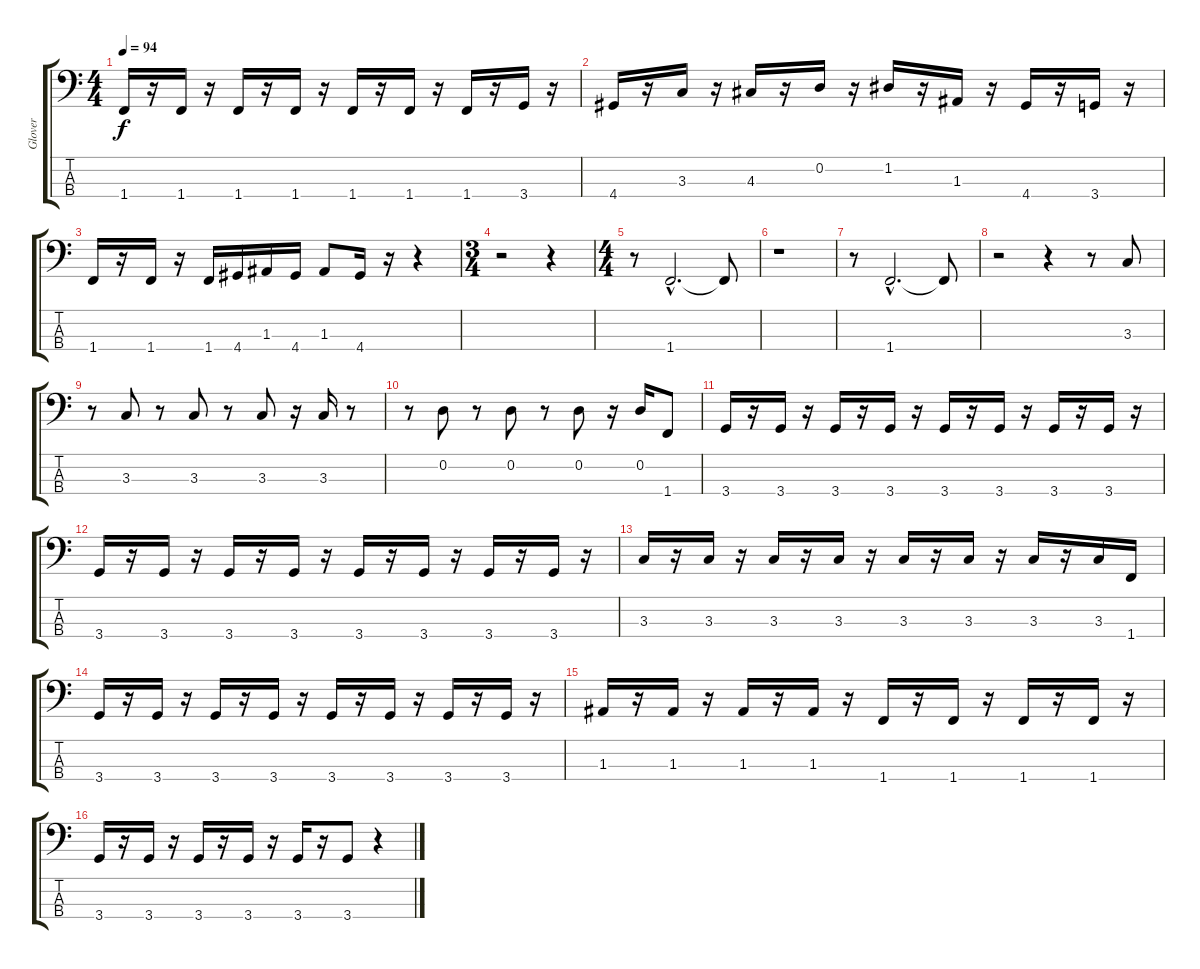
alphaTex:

\track ("Glover" "Glover") {instrument electricbassfinger}
\staff {score tabs}
\tuning (G2 D2 A1 E1) {hide}
\ts (4 4)
\tempo 94
\clef f4
\ks c
1.4.16{dy f} r.16 1.4.16 r.16 1.4.16 r.16 1.4.16 r.16 1.4.16 r.16 1.4.16 r.16 1.4.16 r.16 3.4.16 r.16 |
4.4.16 r.16 3.3.16 r.16 4.3.16 r.16 0.2.16 r.16 1.2.16 r.16 1.3.16 r.16 4.4.16 r.16 3.4.16 r.16 |
1.4.16 r.16 1.4.16 r.16 1.4.16 4.4.16 1.3.16 4.4.16 1.3.8 4.4.16 r.16 r.4 |
\ts (3 4)
r.2 r.4 |
\ts (4 4)
r.8 1.4{hac}.2{d} 1.4{t}.8 |
r.1 |
r.8 1.4{hac}.2{d} 1.4{t}.8 |
r.2 r.4 r.8 3.3.8 |
r.8 3.3.8 r.8 3.3.8 r.8 3.3.8 r.16 3.3.16 r.8 |
r.8 0.2.8 r.8 0.2.8 r.8 0.2.8 r.16 0.2.16 1.4.8 |
3.4.16 r.16 3.4.16 r.16 3.4.16 r.16 3.4.16 r.16 3.4.16 r.16 3.4.16 r.16 3.4.16 r.16 3.4.16 r.16 |
3.4.16 r.16 3.4.16 r.16 3.4.16 r.16 3.4.16 r.16 3.4.16 r.16 3.4.16 r.16 3.4.16 r.16 3.4.16 r.16 |
3.3.16 r.16 3.3.16 r.16 3.3.16 r.16 3.3.16 r.16 3.3.16 r.16 3.3.16 r.16 3.3.16 r.16 3.3.16 1.4.16 |
3.4.16 r.16 3.4.16 r.16 3.4.16 r.16 3.4.16 r.16 3.4.16 r.16 3.4.16 r.16 3.4.16 r.16 3.4.16 r.16 |
1.3.16 r.16 1.3.16 r.16 1.3.16 r.16 1.3.16 r.16 1.4.16 r.16 1.4.16 r.16 1.4.16 r.16 1.4.16 r.16 |
3.4.16 r.16 3.4.16 r.16 3.4.16 r.16 3.4.16 r.16 3.4.16 r.16 3.4.8 r.4
